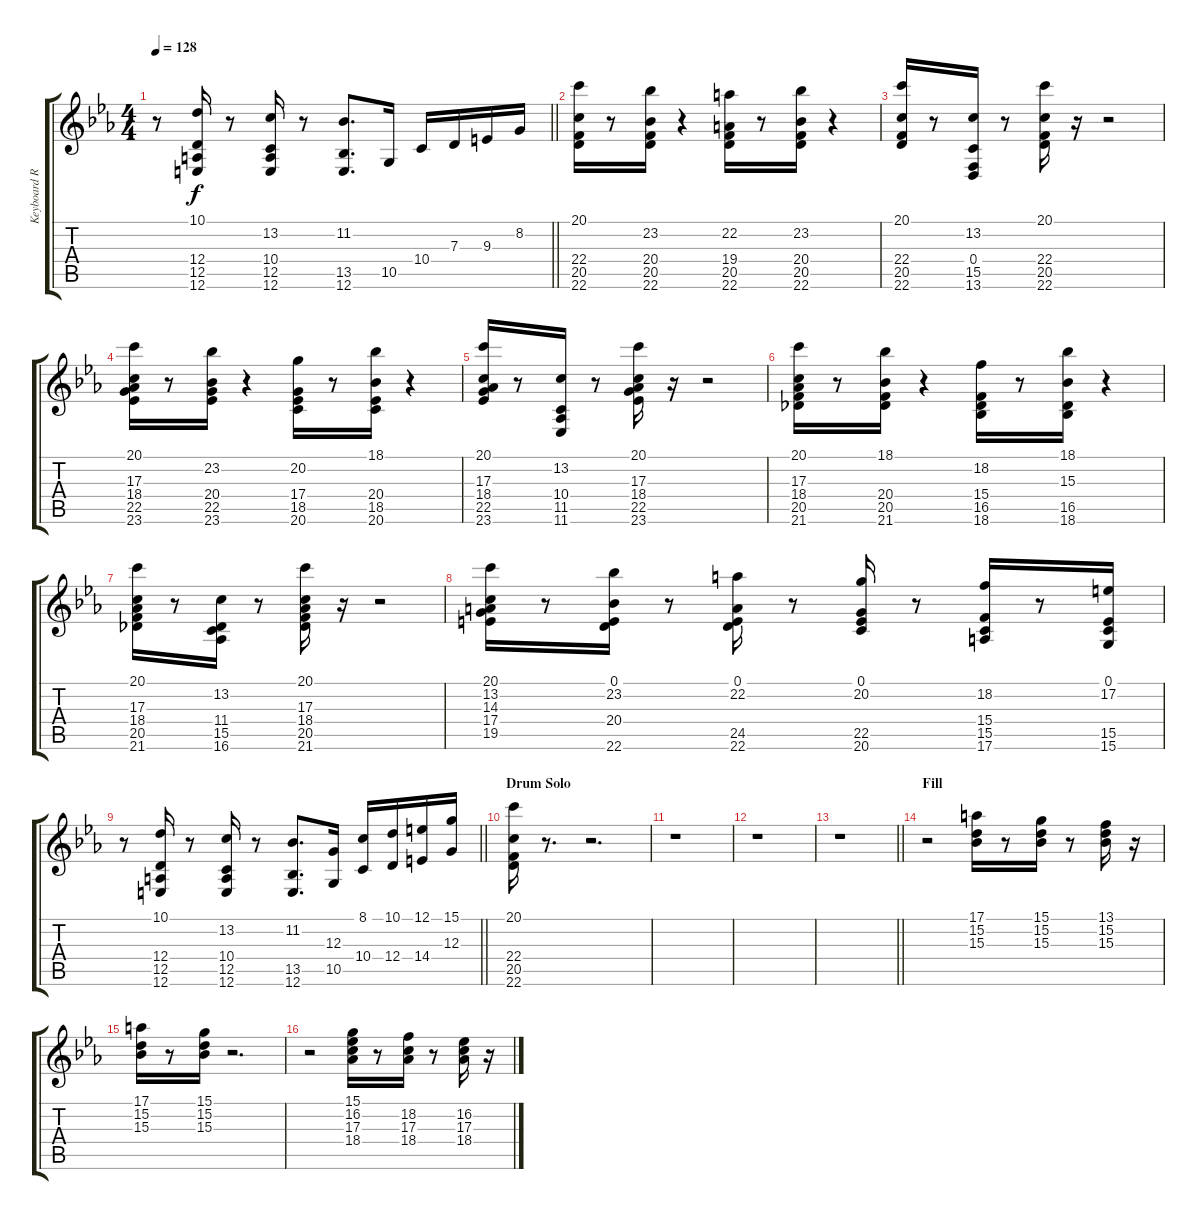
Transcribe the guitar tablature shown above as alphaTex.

\track ("Keyboard R" "Keyboard R") {instrument acousticgrandpiano}
\staff {score tabs}
\tuning (E4 B3 G3 D3 A2 E2) {hide}
\ts (4 4)
\tempo 128
\clef g2
\barLineRight lightlight
\ks cminor
r.8{dy f} (10.1 12.4 12.5 12.6).16 r.8 (13.2 10.4 12.5 12.6).16 r.8 (11.2 13.5 12.6).8{d} 10.5.16 10.4.16 7.3.16 9.3.16 8.2.16 |
(20.1 22.4 20.5 22.6).16 r.8 (23.2 20.4 20.5 22.6).16 r.4 (22.2 19.4 20.5 22.6).16 r.8 (23.2 20.4 20.5 22.6).16 r.4 |
(20.1 22.4 20.5 22.6).16 r.8 (13.2 0.4 15.5 13.6).16 r.8 (20.1 22.4 20.5 22.6).16 r.16 r.2 |
(20.1 17.3 18.4 22.5 23.6).16 r.8 (23.2 20.4 22.5 23.6).16 r.4 (20.2 17.4 18.5 20.6).16 r.8 (18.1 20.4 18.5 20.6).16 r.4 |
(20.1 17.3 18.4 22.5 23.6).16 r.8 (13.2 10.4 11.5 11.6).16 r.8 (20.1 17.3 18.4 22.5 23.6).16 r.16 r.2 |
(20.1 17.3 18.4 20.5 21.6).16 r.8 (18.1 20.4 20.5 21.6).16 r.4 (18.2 15.4 16.5 18.6).16 r.8 (18.1 15.3 16.5 18.6).16 r.4 |
(20.1 17.3 18.4 20.5 21.6).16 r.8 (13.2 11.4 15.5 16.6).16 r.8 (20.1 17.3 18.4 20.5 21.6).16 r.16 r.2 |
(20.1 13.2 14.3 17.4 19.5).16 r.8 (0.1 23.2 20.4 22.6).16 r.8 (0.1 22.2 24.5 22.6).16 r.8 (0.1 20.2 22.5 20.6).16 r.8 (18.2 15.4 15.5 17.6).16 r.8 (0.1 17.2 15.5 15.6).16 |
\barLineRight lightlight
r.8 (10.1 12.4 12.5 12.6).16 r.8 (13.2 10.4 12.5 12.6).16 r.8 (11.2 13.5 12.6).8{d} (12.3 10.5).16 (8.1 10.4).16 (10.1 12.4).16 (12.1 14.4).16 (15.1 12.3).16 |
\section ("" "Drum Solo")
(20.1 22.4 20.5 22.6).16 r.8{d} r.2{d} |
r.1 |
r.1 |
\barLineRight lightlight
r.1 |
\section ("" "Fill")
r.2 (17.1 15.2 15.3).16 r.8 (15.1 15.2 15.3).16 r.8 (13.1 15.2 15.3).16 r.16 |
(17.1 15.2 15.3).16 r.8 (15.1 15.2 15.3).16 r.2{d} |
r.2 (15.1 16.2 17.3 18.4).16 r.8 (18.2 17.3 18.4).16 r.8 (16.2 17.3 18.4).16 r.16
